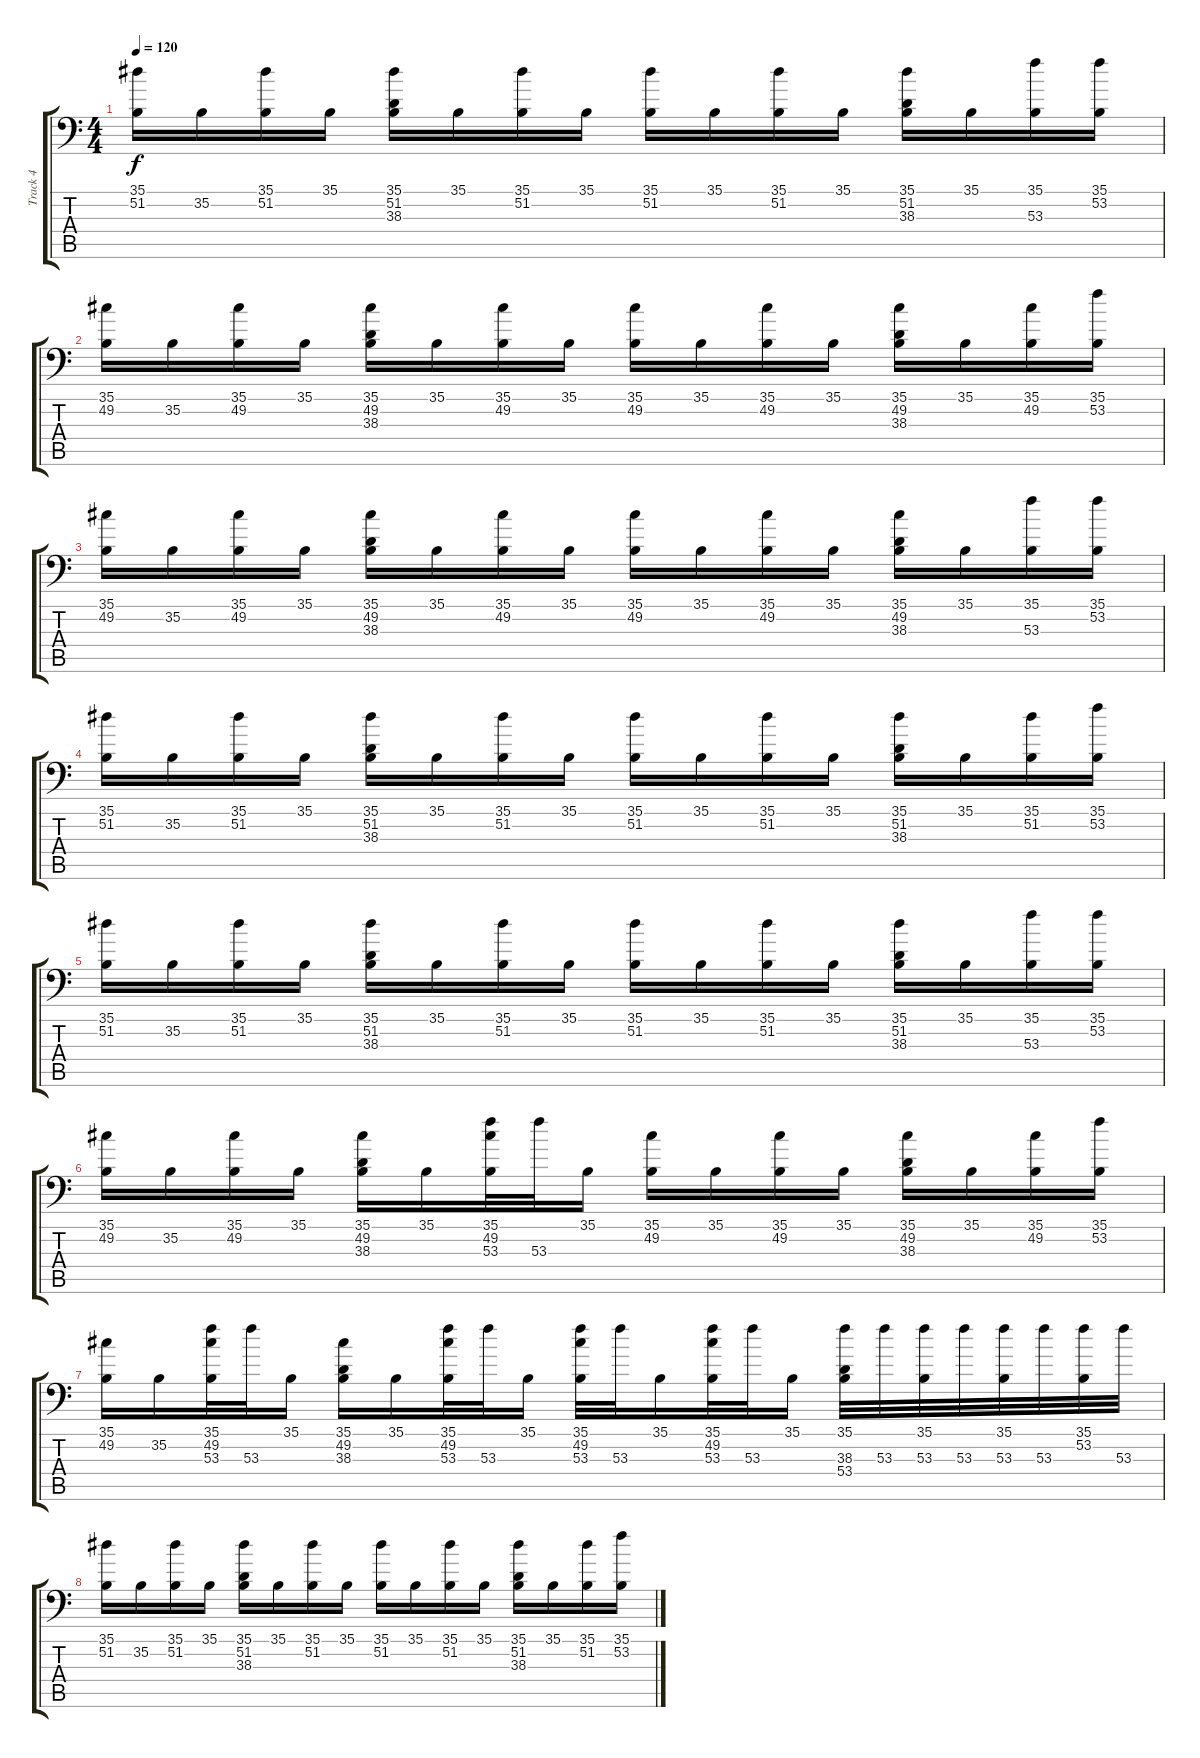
\track ("Track 4" "Track 4") {instrument acousticgrandpiano}
\staff {score tabs}
\tuning (C-1 C-1 C-1 C-1 C-1 C-1) {hide}
\ts (4 4)
\tempo 120
\clef f4
\ks c
(35.1 51.2).16{dy f} 35.2.16 (35.1 51.2).16 35.1.16 (35.1 51.2 38.3).16 35.1.16 (35.1 51.2).16 35.1.16 (35.1 51.2).16 35.1.16 (35.1 51.2).16 35.1.16 (35.1 51.2 38.3).16 35.1.16 (35.1 53.3).16 (35.1 53.2).16 |
(35.1 49.2).16 35.2.16 (35.1 49.2).16 35.1.16 (35.1 49.2 38.3).16 35.1.16 (35.1 49.2).16 35.1.16 (35.1 49.2).16 35.1.16 (35.1 49.2).16 35.1.16 (35.1 49.2 38.3).16 35.1.16 (35.1 49.2).16 (35.1 53.2).16 |
(35.1 49.2).16 35.2.16 (35.1 49.2).16 35.1.16 (35.1 49.2 38.3).16 35.1.16 (35.1 49.2).16 35.1.16 (35.1 49.2).16 35.1.16 (35.1 49.2).16 35.1.16 (35.1 49.2 38.3).16 35.1.16 (35.1 53.3).16 (35.1 53.2).16 |
(35.1 51.2).16 35.2.16 (35.1 51.2).16 35.1.16 (35.1 51.2 38.3).16 35.1.16 (35.1 51.2).16 35.1.16 (35.1 51.2).16 35.1.16 (35.1 51.2).16 35.1.16 (35.1 51.2 38.3).16 35.1.16 (35.1 51.2).16 (35.1 53.2).16 |
(35.1 51.2).16 35.2.16 (35.1 51.2).16 35.1.16 (35.1 51.2 38.3).16 35.1.16 (35.1 51.2).16 35.1.16 (35.1 51.2).16 35.1.16 (35.1 51.2).16 35.1.16 (35.1 51.2 38.3).16 35.1.16 (35.1 53.3).16 (35.1 53.2).16 |
(35.1 49.2).16 35.2.16 (35.1 49.2).16 35.1.16 (35.1 49.2 38.3).16 35.1.16 (35.1 49.2 53.3).32 53.3.32 35.1.16 (35.1 49.2).16 35.1.16 (35.1 49.2).16 35.1.16 (35.1 49.2 38.3).16 35.1.16 (35.1 49.2).16 (35.1 53.2).16 |
(35.1 49.2).16 35.2.16 (35.1 49.2 53.3).32 53.3.32 35.1.16 (35.1 49.2 38.3).16 35.1.16 (35.1 49.2 53.3).32 53.3.32 35.1.16 (35.1 49.2 53.3).32 53.3.32 35.1.16 (35.1 49.2 53.3).32 53.3.32 35.1.16 (35.1 38.3 53.4).32 53.3.32 (35.1 53.3).32 53.3.32 (35.1 53.3).32 53.3.32 (35.1 53.2).32 53.3.32 |
(35.1 51.2).16 35.2.16 (35.1 51.2).16 35.1.16 (35.1 51.2 38.3).16 35.1.16 (35.1 51.2).16 35.1.16 (35.1 51.2).16 35.1.16 (35.1 51.2).16 35.1.16 (35.1 51.2 38.3).16 35.1.16 (35.1 51.2).16 (35.1 53.2).16
